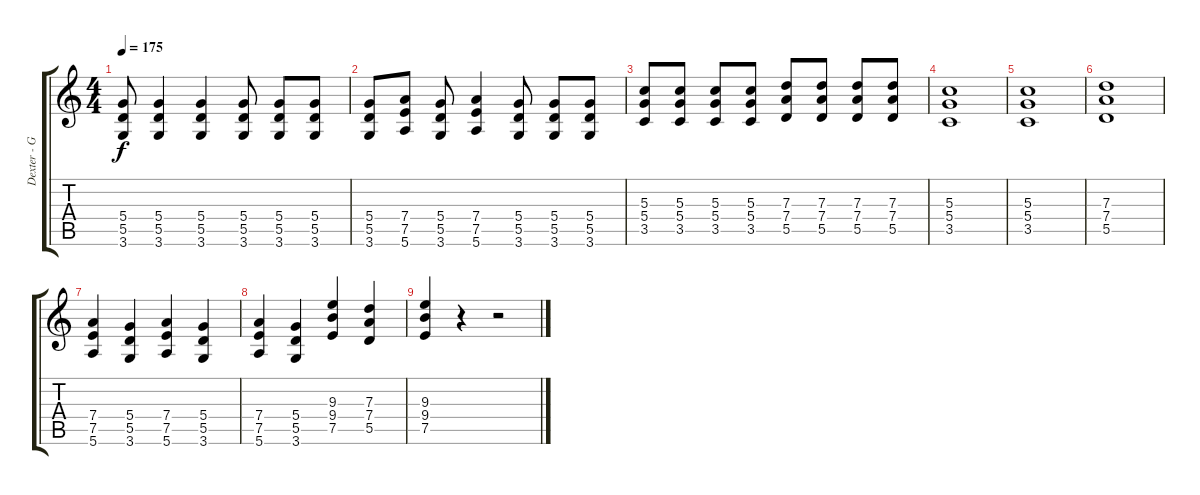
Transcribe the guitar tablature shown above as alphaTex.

\track ("Dexter - Guitar" "Dexter - G") {instrument distortionguitar}
\staff {score tabs}
\tuning (E4 B3 G3 D3 A2 E2) {hide}
\ts (4 4)
\tempo 175
\clef g2
\ks c
(5.4 5.5 3.6).8{dy f} (5.4 5.5 3.6).4 (5.4 5.5 3.6).4 (5.4 5.5 3.6).8 (5.4 5.5 3.6).8 (5.4 5.5 3.6).8 |
(5.4 5.5 3.6).8 (7.4 7.5 5.6).8 (5.4 5.5 3.6).8 (7.4 7.5 5.6).4 (5.4 5.5 3.6).8 (5.4 5.5 3.6).8 (5.4 5.5 3.6).8 |
(5.3 5.4 3.5).8 (5.3 5.4 3.5).8 (5.3 5.4 3.5).8 (5.3 5.4 3.5).8 (7.3 7.4 5.5).8 (7.3 7.4 5.5).8 (7.3 7.4 5.5).8 (7.3 7.4 5.5).8 |
(5.3 5.4 3.5).1 |
(5.3 5.4 3.5).1 |
(7.3 7.4 5.5).1 |
(7.4 7.5 5.6).4 (5.4 5.5 3.6).4 (7.4 7.5 5.6).4 (5.4 5.5 3.6).4 |
(7.4 7.5 5.6).4 (5.4 5.5 3.6).4 (9.3 9.4 7.5).4 (7.3 7.4 5.5).4 |
(9.3 9.4 7.5).4 r.4 r.2
